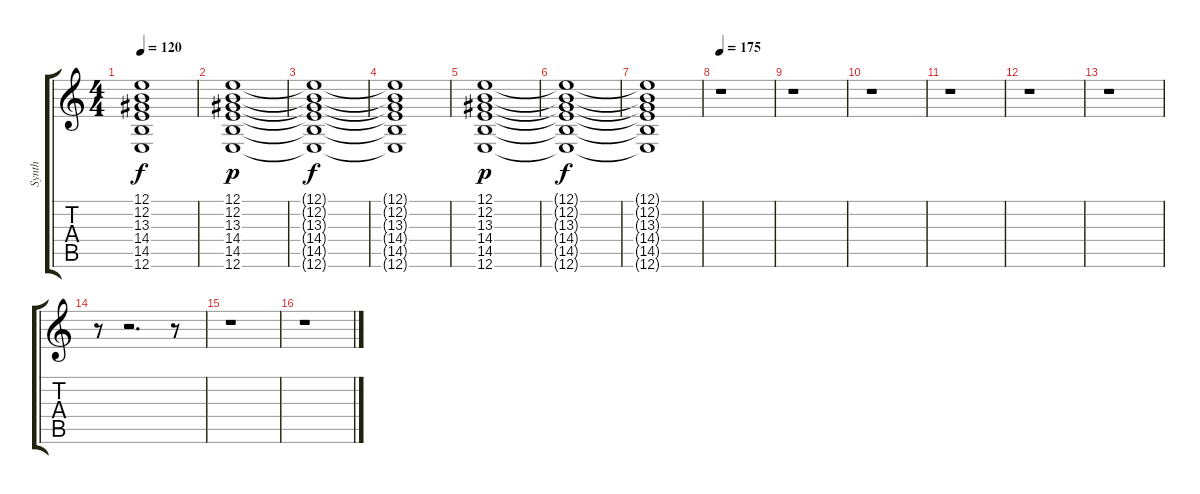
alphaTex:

\track ("Synth" "Synth") {instrument stringensemble1}
\staff {score tabs}
\tuning (E4 B3 G3 D3 A2 E2) {hide}
\ts (4 4)
\tempo 120
\clef g2
\ks c
(12.1{t} 12.2{t} 13.3{t} 14.4{t} 14.5{t} 12.6{t}).1{dy f} |
(12.1 12.2 13.3 14.4 14.5 12.6).1{dy p} |
(12.1{t} 12.2{t} 13.3{t} 14.4{t} 14.5{t} 12.6{t}).1{dy f} |
(12.1{t} 12.2{t} 13.3{t} 14.4{t} 14.5{t} 12.6{t}).1 |
(12.1 12.2 13.3 14.4 14.5 12.6).1{dy p} |
(12.1{t} 12.2{t} 13.3{t} 14.4{t} 14.5{t} 12.6{t}).1{dy f} |
(12.1{t} 12.2{t} 13.3{t} 14.4{t} 14.5{t} 12.6{t}).1 |
\tempo 175
r.1 |
r.1 |
r.1 |
r.1 |
r.1 |
r.1 |
r.8 r.2{d} r.8 |
r.1 |
r.1
